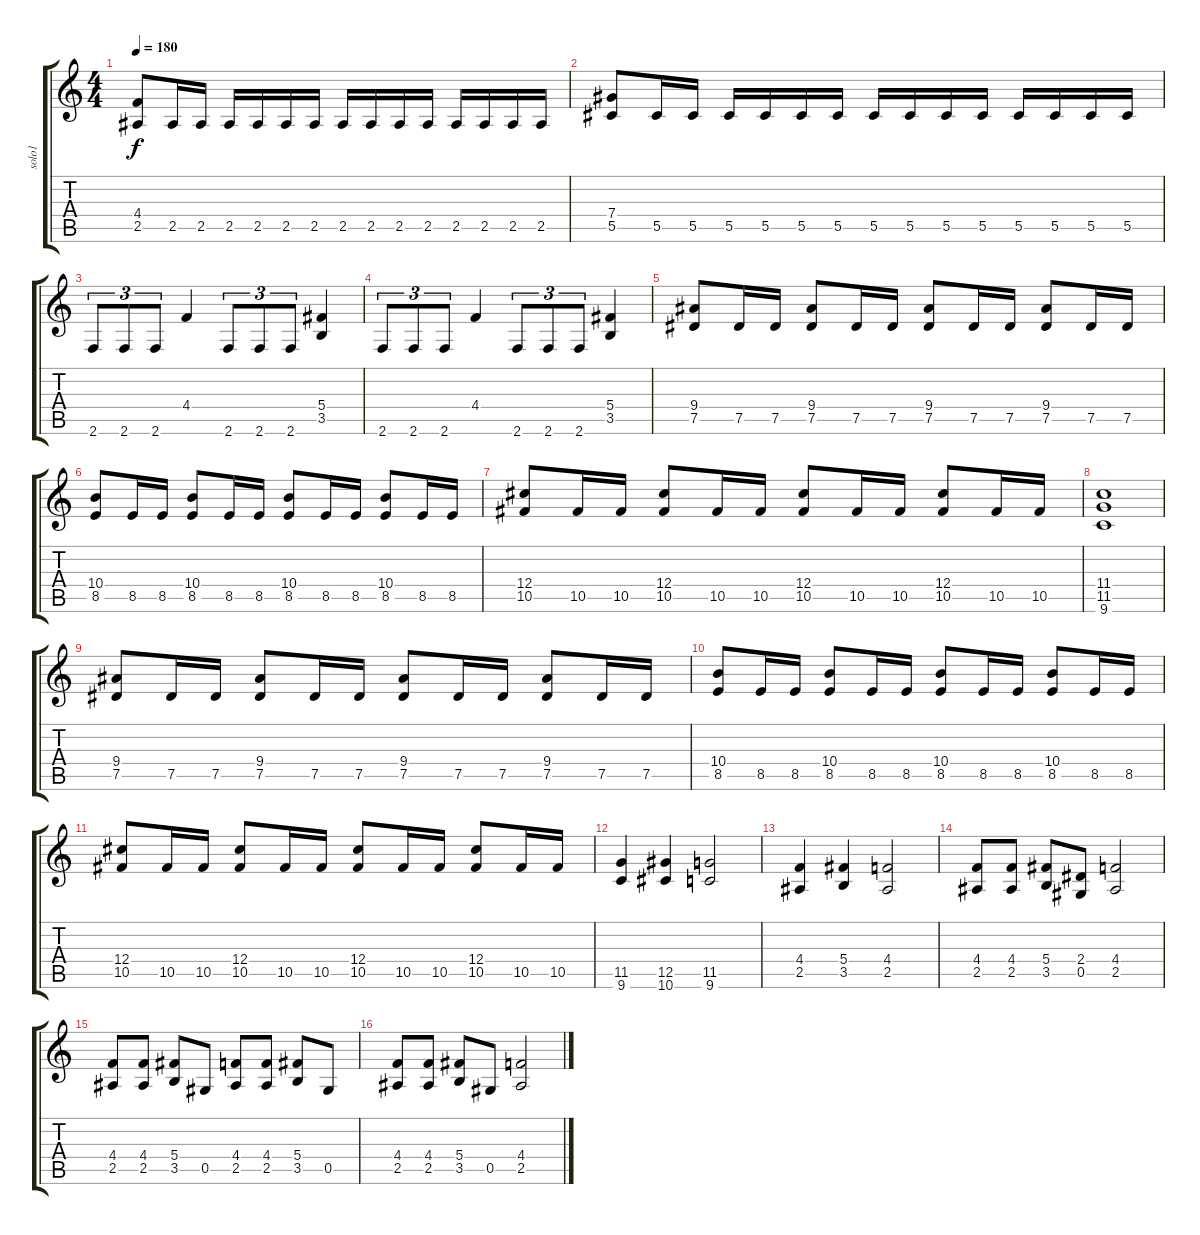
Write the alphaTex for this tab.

\track ("solo1" "solo1") {instrument distortionguitar}
\staff {score tabs}
\tuning (Eb4 Bb3 Gb3 Db3 Ab2 Eb2) {hide}
\ts (4 4)
\tempo 180
\clef g2
\ks c
(4.4 2.5).8{dy f} 2.5.16 2.5.16 2.5.16 2.5.16 2.5.16 2.5.16 2.5.16 2.5.16 2.5.16 2.5.16 2.5.16 2.5.16 2.5.16 2.5.16 |
(7.4 5.5).8 5.5.16 5.5.16 5.5.16 5.5.16 5.5.16 5.5.16 5.5.16 5.5.16 5.5.16 5.5.16 5.5.16 5.5.16 5.5.16 5.5.16 |
2.6.8{tu (3 2)} 2.6.8{tu (3 2)} 2.6.8{tu (3 2)} 4.4.4 2.6.8{tu (3 2)} 2.6.8{tu (3 2)} 2.6.8{tu (3 2)} (5.4 3.5).4 |
2.6.8{tu (3 2)} 2.6.8{tu (3 2)} 2.6.8{tu (3 2)} 4.4.4 2.6.8{tu (3 2)} 2.6.8{tu (3 2)} 2.6.8{tu (3 2)} (5.4 3.5).4 |
(9.4 7.5).8 7.5.16 7.5.16 (9.4 7.5).8 7.5.16 7.5.16 (9.4 7.5).8 7.5.16 7.5.16 (9.4 7.5).8 7.5.16 7.5.16 |
(10.4 8.5).8 8.5.16 8.5.16 (10.4 8.5).8 8.5.16 8.5.16 (10.4 8.5).8 8.5.16 8.5.16 (10.4 8.5).8 8.5.16 8.5.16 |
(12.4 10.5).8 10.5.16 10.5.16 (12.4 10.5).8 10.5.16 10.5.16 (12.4 10.5).8 10.5.16 10.5.16 (12.4 10.5).8 10.5.16 10.5.16 |
(11.4 11.5 9.6).1 |
(9.4 7.5).8 7.5.16 7.5.16 (9.4 7.5).8 7.5.16 7.5.16 (9.4 7.5).8 7.5.16 7.5.16 (9.4 7.5).8 7.5.16 7.5.16 |
(10.4 8.5).8 8.5.16 8.5.16 (10.4 8.5).8 8.5.16 8.5.16 (10.4 8.5).8 8.5.16 8.5.16 (10.4 8.5).8 8.5.16 8.5.16 |
(12.4 10.5).8 10.5.16 10.5.16 (12.4 10.5).8 10.5.16 10.5.16 (12.4 10.5).8 10.5.16 10.5.16 (12.4 10.5).8 10.5.16 10.5.16 |
(11.5 9.6).4 (12.5 10.6).4 (11.5 9.6).2 |
(4.4 2.5).4 (5.4 3.5).4 (4.4 2.5).2 |
(4.4 2.5).8 (4.4 2.5).8 (5.4 3.5).8 (2.4 0.5).8 (4.4 2.5).2 |
(4.4 2.5).8 (4.4 2.5).8 (5.4 3.5).8 0.5.8 (4.4 2.5).8 (4.4 2.5).8 (5.4 3.5).8 0.5.8 |
(4.4 2.5).8 (4.4 2.5).8 (5.4 3.5).8 0.5.8 (4.4 2.5).2
